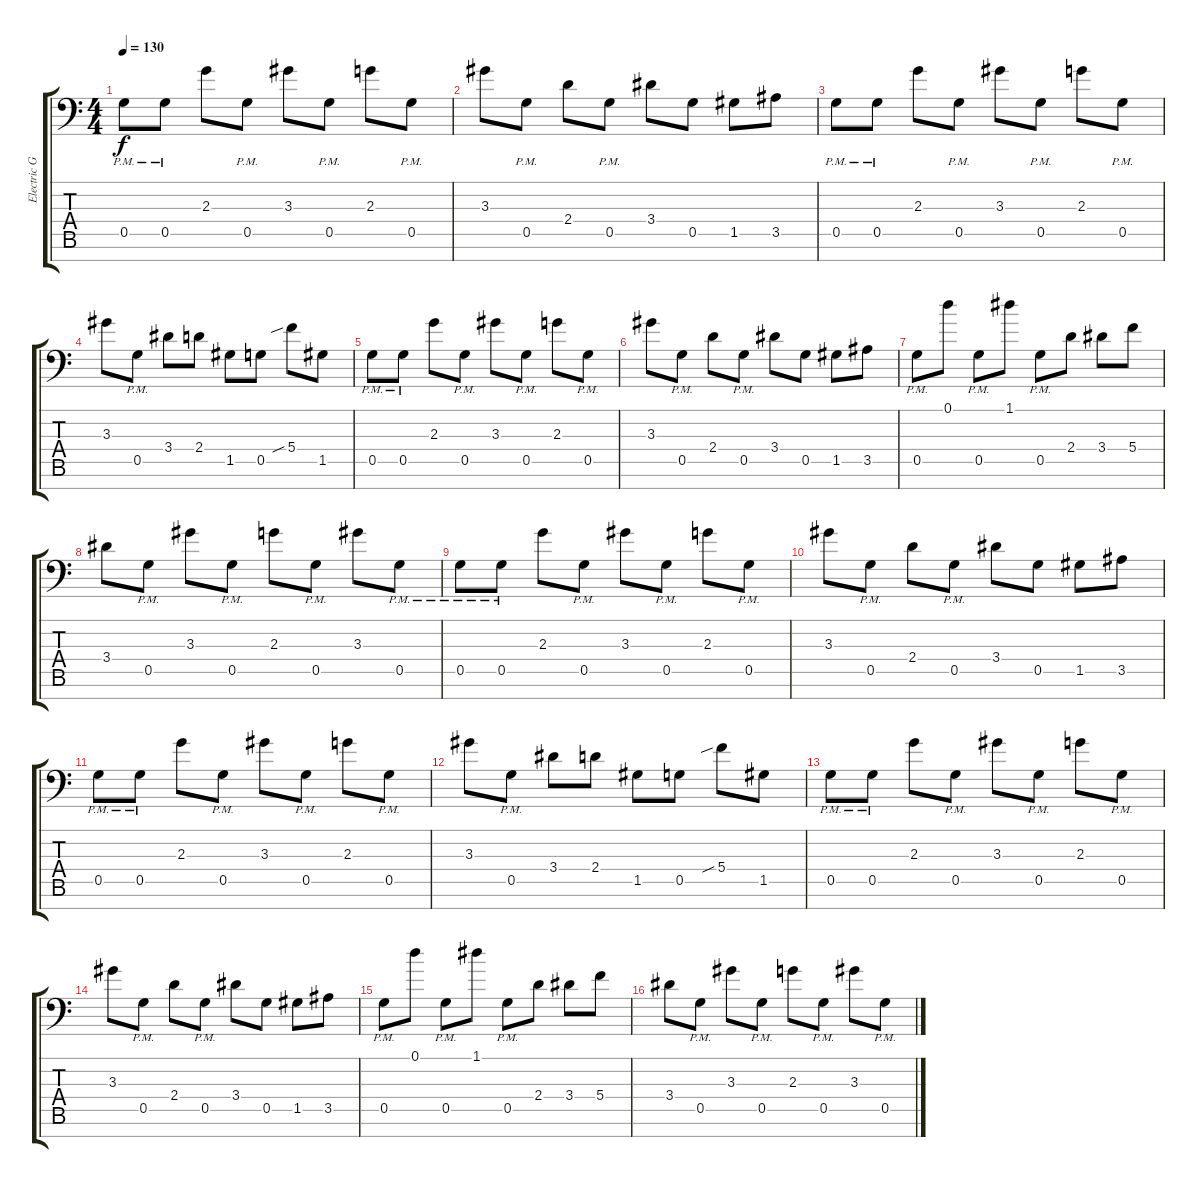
\track ("Electric Guitar" "Electric G") {instrument distortionguitar}
\staff {score tabs}
\tuning (D4 A3 F3 C3 G2 D2 G1) {hide}
\ts (4 4)
\tempo 130
\clef f4
\ks c
0.5{pm}.8{dy f instrument distortionguitar} 0.5{pm}.8 2.3.8 0.5{pm}.8 3.3.8 0.5{pm}.8 2.3.8 0.5{pm}.8 |
3.3.8 0.5{pm}.8 2.4.8 0.5{pm}.8 3.4.8 0.5.8 1.5.8 3.5.8 |
0.5{pm}.8 0.5{pm}.8 2.3.8 0.5{pm}.8 3.3.8 0.5{pm}.8 2.3.8 0.5{pm}.8 |
3.3.8 0.5{pm}.8 3.4.8 2.4.8 1.5.8 0.5.8 5.4{sib}.8 1.5.8 |
0.5{pm}.8 0.5{pm}.8 2.3.8 0.5{pm}.8 3.3.8 0.5{pm}.8 2.3.8 0.5{pm}.8 |
3.3.8 0.5{pm}.8 2.4.8 0.5{pm}.8 3.4.8 0.5.8 1.5.8 3.5.8 |
0.5{pm}.8 0.1.8 0.5{pm}.8 1.1.8 0.5{pm}.8 2.4.8 3.4.8 5.4.8 |
3.4.8 0.5{pm}.8 3.3.8 0.5{pm}.8 2.3.8 0.5{pm}.8 3.3.8 0.5{pm}.8 |
0.5{pm}.8 0.5{pm}.8 2.3.8 0.5{pm}.8 3.3.8 0.5{pm}.8 2.3.8 0.5{pm}.8 |
3.3.8 0.5{pm}.8 2.4.8 0.5{pm}.8 3.4.8 0.5.8 1.5.8 3.5.8 |
0.5{pm}.8 0.5{pm}.8 2.3.8 0.5{pm}.8 3.3.8 0.5{pm}.8 2.3.8 0.5{pm}.8 |
3.3.8 0.5{pm}.8 3.4.8 2.4.8 1.5.8 0.5.8 5.4{sib}.8 1.5.8 |
0.5{pm}.8 0.5{pm}.8 2.3.8 0.5{pm}.8 3.3.8 0.5{pm}.8 2.3.8 0.5{pm}.8 |
3.3.8 0.5{pm}.8 2.4.8 0.5{pm}.8 3.4.8 0.5.8 1.5.8 3.5.8 |
0.5{pm}.8 0.1.8 0.5{pm}.8 1.1.8 0.5{pm}.8 2.4.8 3.4.8 5.4.8 |
3.4.8 0.5{pm}.8 3.3.8 0.5{pm}.8 2.3.8 0.5{pm}.8 3.3.8 0.5{pm}.8
